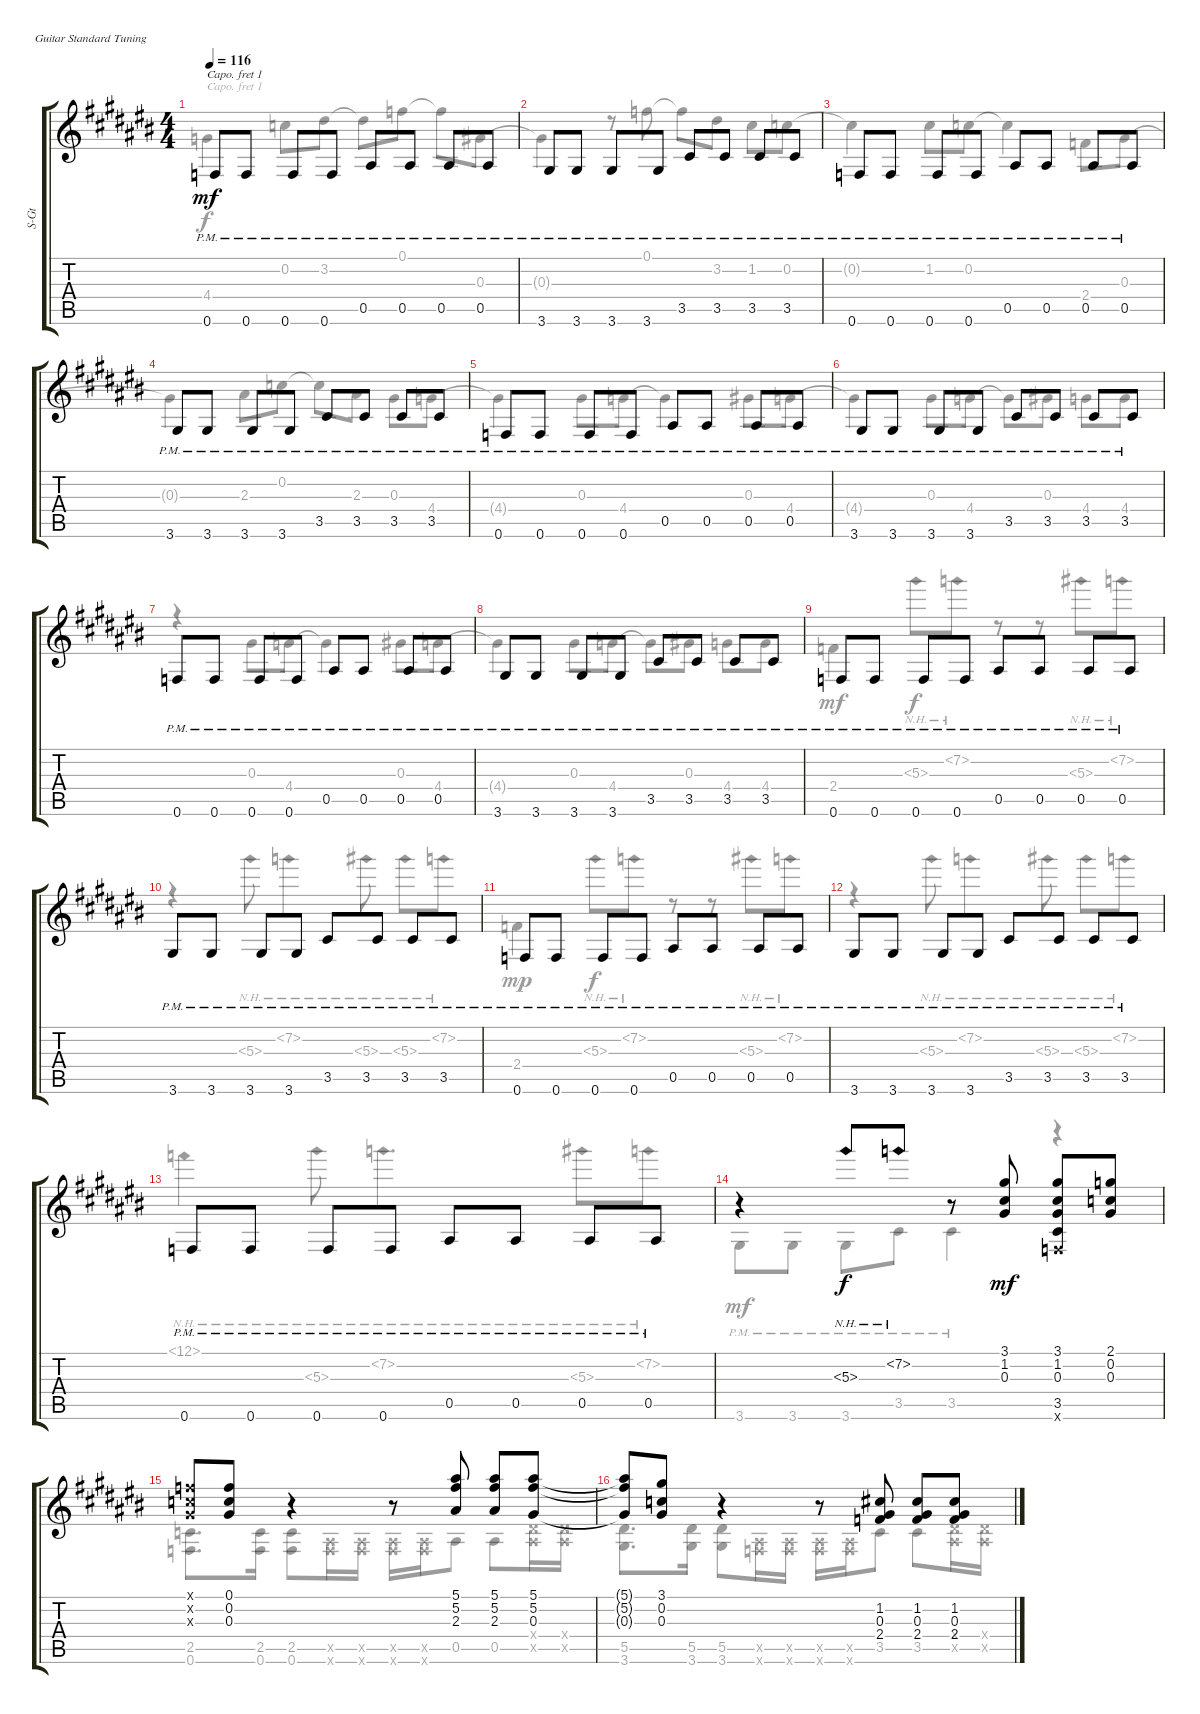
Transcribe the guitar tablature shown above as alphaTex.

\defaultSystemsLayout 4
\bracketExtendMode groupsimilarinstruments
\otherSystemsTrackNameOrientation horizontal
\track ("Steel Guitar" "S-Gt") {instrument acousticguitarsteel}
\staff {score tabs}
\capo 1
\tuning (E4 B3 G3 D3 A2 E2)
\voice
\ts (4 4)
\tempo 116
\clef g2
\ks c#
0.6{pm acc forcenatural}.8{dy mf beam Up} 0.6{pm acc forcenatural}.8{beam Up} 0.6{pm acc forcenatural}.8{beam Up} 0.6{pm acc forcenatural}.8{beam Up} 0.5{pm acc forcenatural}.8{beam Up} 0.5{pm acc forcenatural}.8{beam Up} 0.5{pm acc forcenatural}.8{beam Up} 0.5{pm acc forcenatural}.8{beam Up} |
3.6{pm acc forcenatural}.8{beam Up} 3.6{pm acc forcenatural}.8{beam Up} 3.6{pm acc forcenatural}.8{beam Up} 3.6{pm acc forcenatural}.8{beam Up} 3.5{pm acc forcenatural}.8{beam Up} 3.5{pm acc forcenatural}.8{beam Up} 3.5{pm acc forcenatural}.8{beam Up} 3.5{pm acc forcenatural}.8{beam Up} |
0.6{pm acc forcenatural}.8{beam Up} 0.6{pm acc forcenatural}.8{beam Up} 0.6{pm acc forcenatural}.8{beam Up} 0.6{pm acc forcenatural}.8{beam Up} 0.5{pm acc forcenatural}.8{beam Up} 0.5{pm acc forcenatural}.8{beam Up} 0.5{pm acc forcenatural}.8{beam Up} 0.5{pm acc forcenatural}.8{beam Up} |
3.6{pm acc forcenatural}.8{beam Up} 3.6{pm acc forcenatural}.8{beam Up} 3.6{pm acc forcenatural}.8{beam Up} 3.6{pm acc forcenatural}.8{beam Up} 3.5{pm acc forcenatural}.8{beam Up} 3.5{pm acc forcenatural}.8{beam Up} 3.5{pm acc forcenatural}.8{beam Up} 3.5{pm acc forcenatural}.8{beam Up} |
0.6{pm acc forcenatural}.8{beam Up} 0.6{pm acc forcenatural}.8{beam Up} 0.6{pm acc forcenatural}.8{beam Up} 0.6{pm acc forcenatural}.8{beam Up} 0.5{pm acc forcenatural}.8{beam Up} 0.5{pm acc forcenatural}.8{beam Up} 0.5{pm acc forcenatural}.8{beam Up} 0.5{pm acc forcenatural}.8{beam Up} |
3.6{pm acc forcenatural}.8{beam Up} 3.6{pm acc forcenatural}.8{beam Up} 3.6{pm acc forcenatural}.8{beam Up} 3.6{pm acc forcenatural}.8{beam Up} 3.5{pm acc forcenatural}.8{beam Up} 3.5{pm acc forcenatural}.8{beam Up} 3.5{pm acc forcenatural}.8{beam Up} 3.5{pm acc forcenatural}.8{beam Up} |
0.6{pm acc forcenatural}.8{beam Up} 0.6{pm acc forcenatural}.8{beam Up} 0.6{pm acc forcenatural}.8{beam Up} 0.6{pm acc forcenatural}.8{beam Up} 0.5{pm acc forcenatural}.8{beam Up} 0.5{pm acc forcenatural}.8{beam Up} 0.5{pm acc forcenatural}.8{beam Up} 0.5{pm acc forcenatural}.8{beam Up} |
3.6{pm acc forcenatural}.8{beam Up} 3.6{pm acc forcenatural}.8{beam Up} 3.6{pm acc forcenatural}.8{beam Up} 3.6{pm acc forcenatural}.8{beam Up} 3.5{pm acc forcenatural}.8{beam Up} 3.5{pm acc forcenatural}.8{beam Up} 3.5{pm acc forcenatural}.8{beam Up} 3.5{pm acc forcenatural}.8{beam Up} |
0.6{pm acc forcenatural}.8{beam Up} 0.6{pm acc forcenatural}.8{beam Up} 0.6{pm acc forcenatural}.8{beam Up} 0.6{pm acc forcenatural}.8{beam Up} 0.5{pm acc forcenatural}.8{beam Up} 0.5{pm acc forcenatural}.8{beam Up} 0.5{pm acc forcenatural}.8{beam Up} 0.5{pm acc forcenatural}.8{beam Up} |
3.6{pm acc forcenatural}.8{beam Up} 3.6{pm acc forcenatural}.8{beam Up} 3.6{pm acc forcenatural}.8{beam Up} 3.6{pm acc forcenatural}.8{beam Up} 3.5{pm acc forcenatural}.8{beam Up} 3.5{pm acc forcenatural}.8{beam Up} 3.5{pm acc forcenatural}.8{beam Up} 3.5{pm acc forcenatural}.8{beam Up} |
0.6{pm acc forcenatural}.8{beam Up} 0.6{pm acc forcenatural}.8{beam Up} 0.6{pm acc forcenatural}.8{beam Up} 0.6{pm acc forcenatural}.8{beam Up} 0.5{pm acc forcenatural}.8{beam Up} 0.5{pm acc forcenatural}.8{beam Up} 0.5{pm acc forcenatural}.8{beam Up} 0.5{pm acc forcenatural}.8{beam Up} |
3.6{pm acc forcenatural}.8{beam Up} 3.6{pm acc forcenatural}.8{beam Up} 3.6{pm acc forcenatural}.8{beam Up} 3.6{pm acc forcenatural}.8{beam Up} 3.5{pm acc forcenatural}.8{beam Up} 3.5{pm acc forcenatural}.8{beam Up} 3.5{pm acc forcenatural}.8{beam Up} 3.5{pm acc forcenatural}.8{beam Up} |
0.6{pm acc forcenatural}.8{beam Up} 0.6{pm acc forcenatural}.8{beam Up} 0.6{pm acc forcenatural}.8{beam Up} 0.6{pm acc forcenatural}.8{beam Up} 0.5{pm acc forcenatural}.8{beam Up} 0.5{pm acc forcenatural}.8{beam Up} 0.5{pm acc forcenatural}.8{beam Up} 0.5{pm acc forcenatural}.8{beam Up} |
r.4{beam Up} 5.3{nh acc forcenatural}.8{dy f beam Up} 7.2{nh acc b}.8{beam Up} r.8{beam Up} (0.3{acc forcenatural} 3.1{acc forcenatural} 1.2{acc forcenatural}).8{dy mf beam Up} (0.3{acc forcenatural} 3.1{acc forcenatural} 1.2{acc forcenatural} 3.5{acc forcenatural} 0.6{x acc forcenatural}).8{beam Up} (0.2{acc forcenatural} 2.1{acc b} 0.3{acc forcenatural}).8{beam Up} |
(0.1{x acc forcenatural} 0.2{x acc forcenatural} 0.3{x acc forcenatural}).8{beam Up} (0.1{acc forcenatural} 0.2{acc forcenatural} 0.3{acc forcenatural}).8{beam Up} r.4{beam Up} r.8{beam Up} (2.3{acc forcenatural} 5.2{acc forcenatural} 5.1{acc forcenatural}).8{beam Up} (2.3{acc forcenatural} 5.2{acc forcenatural} 5.1{acc forcenatural}).8{beam Up} (5.1{acc forcenatural} 5.2{acc forcenatural} 0.3{acc forcenatural}).8{beam Up} |
(5.1{t acc forcenatural} 5.2{t acc forcenatural} 0.3{t acc forcenatural}).8{beam Up} (3.1{acc forcenatural} 0.2{acc forcenatural} 0.3{acc forcenatural}).8{beam Up} r.4{beam Up} r.8{beam Up} (1.2{acc forcenatural} 0.3{acc forcenatural} 2.4{acc forcenatural}).8{beam Up} (1.2{acc forcenatural} 2.4{acc forcenatural} 0.3{acc forcenatural}).8{beam Up} (1.2{acc forcenatural} 0.3{acc forcenatural} 2.4{acc forcenatural}).8{beam Up}
\voice
\clef g2
\ottava regular
\simile none
\ks c#
4.4{t acc b}.4{dy f beam Down} 0.2{acc forcenatural}.8{beam Down} 3.2{acc forcenatural}.8{beam Down} 3.2{t acc forcenatural}.8{beam Down} 0.1{acc forcenatural}.8{beam Down} 0.1{t acc forcenatural}.8{beam Down} 0.3{acc forcenatural}.8{beam Down} |
0.3{t acc forcenatural}.4{beam Down} r.8{beam Down} 0.1{acc forcenatural}.8{beam Down} 0.1{t acc forcenatural}.8{beam Down} 3.2{acc forcenatural}.8{beam Down} 1.2{acc forcenatural}.8{beam Down} 0.2{acc forcenatural}.8{beam Down} |
0.2{t acc forcenatural}.4{beam Down} 1.2{acc forcenatural}.8{beam Down} 0.2{acc forcenatural}.8{beam Down} 0.2{t acc forcenatural}.4{beam Down} 2.4{acc forcenatural}.8{beam Down} 0.3{acc forcenatural}.8{beam Down} |
0.3{t acc forcenatural}.4{beam Down} 2.3{acc forcenatural}.8{beam Down} 0.2{acc forcenatural}.8{beam Down} 0.2{t acc forcenatural}.8{beam Down} 2.3{acc forcenatural}.8{beam Down} 0.3{acc forcenatural}.8{beam Down} 4.4{acc b}.8{beam Down} |
4.4{t acc b}.4{beam Down} 0.3{acc forcenatural}.8{beam Down} 4.4{acc b}.8{beam Down} 4.4{t acc b}.4{beam Down} 0.3{acc forcenatural}.8{beam Down} 4.4{acc b}.8{beam Down} |
4.4{t acc b}.4{beam Down} 0.3{acc forcenatural}.8{beam Down} 4.4{acc b}.8{beam Down} 4.4{t acc b}.8{beam Down} 0.3{acc forcenatural}.8{beam Down} 4.4{acc b}.8{beam Down} 4.4{acc b}.8{beam Down} |
r.4{beam Down} 0.3{acc forcenatural}.8{beam Down} 4.4{acc b}.8{beam Down} 4.4{t acc b}.4{beam Down} 0.3{acc forcenatural}.8{beam Down} 4.4{acc b}.8{beam Down} |
4.4{t acc b}.4{beam Down} 0.3{acc forcenatural}.8{beam Down} 4.4{acc b}.8{beam Down} 4.4{t acc b}.8{beam Down} 0.3{acc forcenatural}.8{beam Down} 4.4{acc b}.8{beam Down} 4.4{acc b}.8{beam Down} |
2.4{acc forcenatural}.4{dy mf beam Down} 5.3{nh acc forcenatural}.8{dy f beam Down} 7.2{nh acc b}.8{beam Down} r.8{beam Down} r.8{beam Down} 5.3{nh acc forcenatural}.8{beam Down} 7.2{nh acc b}.8{beam Down} |
r.4{beam Down} 5.3{nh acc forcenatural}.8{beam Down} 7.2{nh acc b}.4{beam Down} 5.3{nh acc forcenatural}.8{beam Down} 5.3{nh acc forcenatural}.8{beam Down} 7.2{nh acc b}.8{beam Down} |
2.4{acc forcenatural}.4{dy mp beam Down} 5.3{nh acc forcenatural}.8{dy f beam Down} 7.2{nh acc b}.8{beam Down} r.8{beam Down} r.8{beam Down} 5.3{nh acc forcenatural}.8{beam Down} 7.2{nh acc b}.8{beam Down} |
r.4{beam Down} 5.3{nh acc forcenatural}.8{beam Down} 7.2{nh acc b}.4{beam Down} 5.3{nh acc forcenatural}.8{beam Down} 5.3{nh acc forcenatural}.8{beam Down} 7.2{nh acc b}.8{beam Down} |
12.1{nh acc forcenatural}.4{beam Down} 5.3{nh acc forcenatural}.8{beam Down} 7.2{nh acc b}.4{d beam Down} 5.3{nh acc forcenatural}.8{beam Down} 7.2{nh acc b}.8{beam Down} |
3.6{pm acc forcenatural}.8{dy mf beam Down} 3.6{pm acc forcenatural}.8{beam Down} 3.6{pm acc forcenatural}.8{beam Down} 3.5{pm acc forcenatural}.8{beam Down} 3.5{pm acc forcenatural}.4{beam Down} r.4{beam Down} |
(2.5{acc forcenatural} 0.6{acc forcenatural}).8{d beam Down} (2.5{acc forcenatural} 0.6{acc forcenatural}).16{beam Down} (2.5{acc forcenatural} 0.6{acc forcenatural}).8{beam Down} (0.6{x acc forcenatural} 0.5{x acc forcenatural}).16{beam Down} (0.5{x acc forcenatural} 0.6{x acc forcenatural}).16{beam Down} (0.6{x acc forcenatural} 0.5{x acc forcenatural}).16{beam Down} (0.6{x acc forcenatural} 0.5{x acc forcenatural}).16{beam Down} 0.5{acc forcenatural}.8{beam Down} 0.5{acc forcenatural}.8{beam Down} (0.4{x acc forcenatural} 0.5{x acc forcenatural}).16{beam Down} (0.5{x acc forcenatural} 0.4{x acc forcenatural}).16{beam Down} |
(5.5{acc forcenatural} 3.6{acc forcenatural}).8{d beam Down} (5.5{acc forcenatural} 3.6{acc forcenatural}).16{beam Down} (5.5{acc forcenatural} 3.6{acc forcenatural}).8{beam Down} (0.6{x acc forcenatural} 0.5{x acc forcenatural}).16{beam Down} (0.5{x acc forcenatural} 0.6{x acc forcenatural}).16{beam Down} (0.6{x acc forcenatural} 0.5{x acc forcenatural}).16{beam Down} (0.6{x acc forcenatural} 0.5{x acc forcenatural}).16{beam Down} 3.5{acc forcenatural}.8{beam Down} 3.5{acc forcenatural}.8{beam Down} (0.4{x acc forcenatural} 0.5{x acc forcenatural}).16{beam Down} (0.5{x acc forcenatural} 0.4{x acc forcenatural}).16{beam Down}
